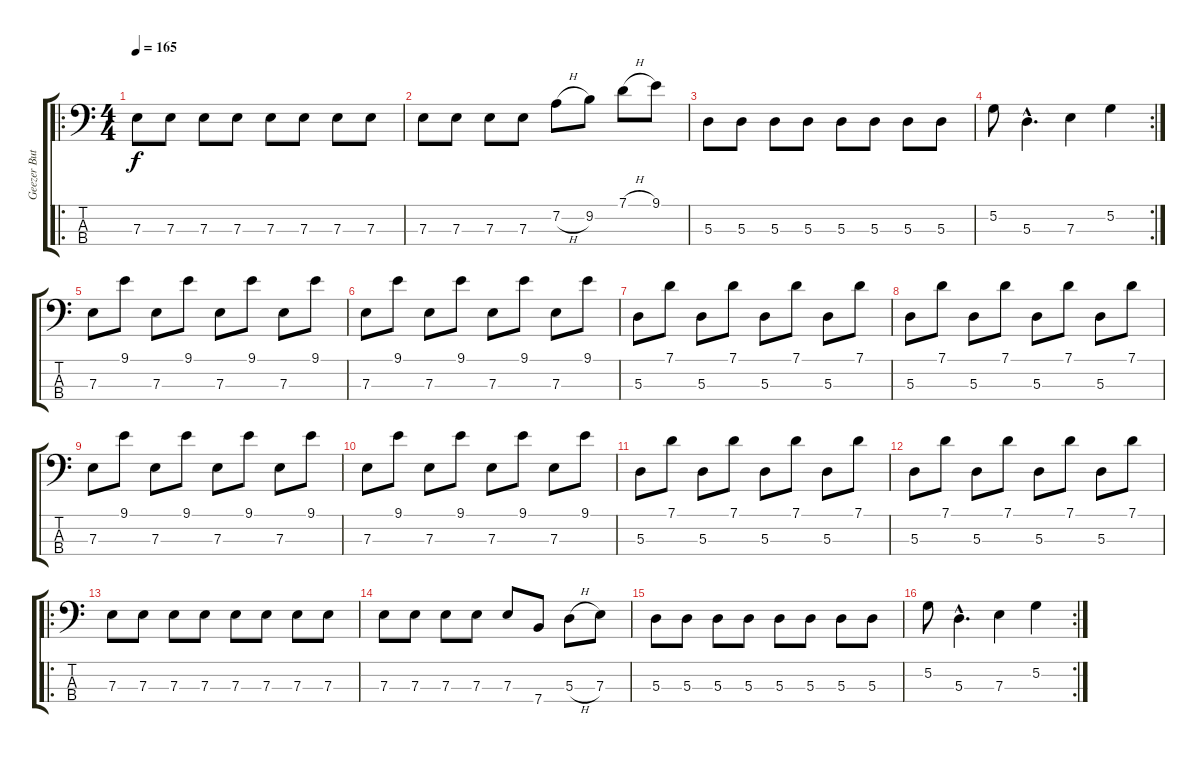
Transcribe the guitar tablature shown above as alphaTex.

\track ("Geezer Butler" "Geezer But") {instrument electricbassfinger}
\staff {score tabs}
\tuning (G2 D2 A1 E1) {hide}
\ro
\ts (4 4)
\tempo 165
\clef f4
\ks c
7.3.8{dy f} 7.3.8 7.3.8 7.3.8 7.3.8 7.3.8 7.3.8 7.3.8 |
7.3.8 7.3.8 7.3.8 7.3.8 7.2{h}.8 9.2.8 7.1{h}.8 9.1.8 |
5.3.8 5.3.8 5.3.8 5.3.8 5.3.8 5.3.8 5.3.8 5.3.8 |
\rc 2
5.2.8 5.3{hac}.4{d} 7.3.4 5.2.4 |
7.3.8 9.1.8 7.3.8 9.1.8 7.3.8 9.1.8 7.3.8 9.1.8 |
7.3.8 9.1.8 7.3.8 9.1.8 7.3.8 9.1.8 7.3.8 9.1.8 |
5.3.8 7.1.8 5.3.8 7.1.8 5.3.8 7.1.8 5.3.8 7.1.8 |
5.3.8 7.1.8 5.3.8 7.1.8 5.3.8 7.1.8 5.3.8 7.1.8 |
7.3.8 9.1.8 7.3.8 9.1.8 7.3.8 9.1.8 7.3.8 9.1.8 |
7.3.8 9.1.8 7.3.8 9.1.8 7.3.8 9.1.8 7.3.8 9.1.8 |
5.3.8 7.1.8 5.3.8 7.1.8 5.3.8 7.1.8 5.3.8 7.1.8 |
5.3.8 7.1.8 5.3.8 7.1.8 5.3.8 7.1.8 5.3.8 7.1.8 |
\ro
7.3.8 7.3.8 7.3.8 7.3.8 7.3.8 7.3.8 7.3.8 7.3.8 |
7.3.8 7.3.8 7.3.8 7.3.8 7.3.8 7.4.8 5.3{h}.8 7.3.8 |
5.3.8 5.3.8 5.3.8 5.3.8 5.3.8 5.3.8 5.3.8 5.3.8 |
\rc 2
5.2.8 5.3{hac}.4{d} 7.3.4 5.2.4
